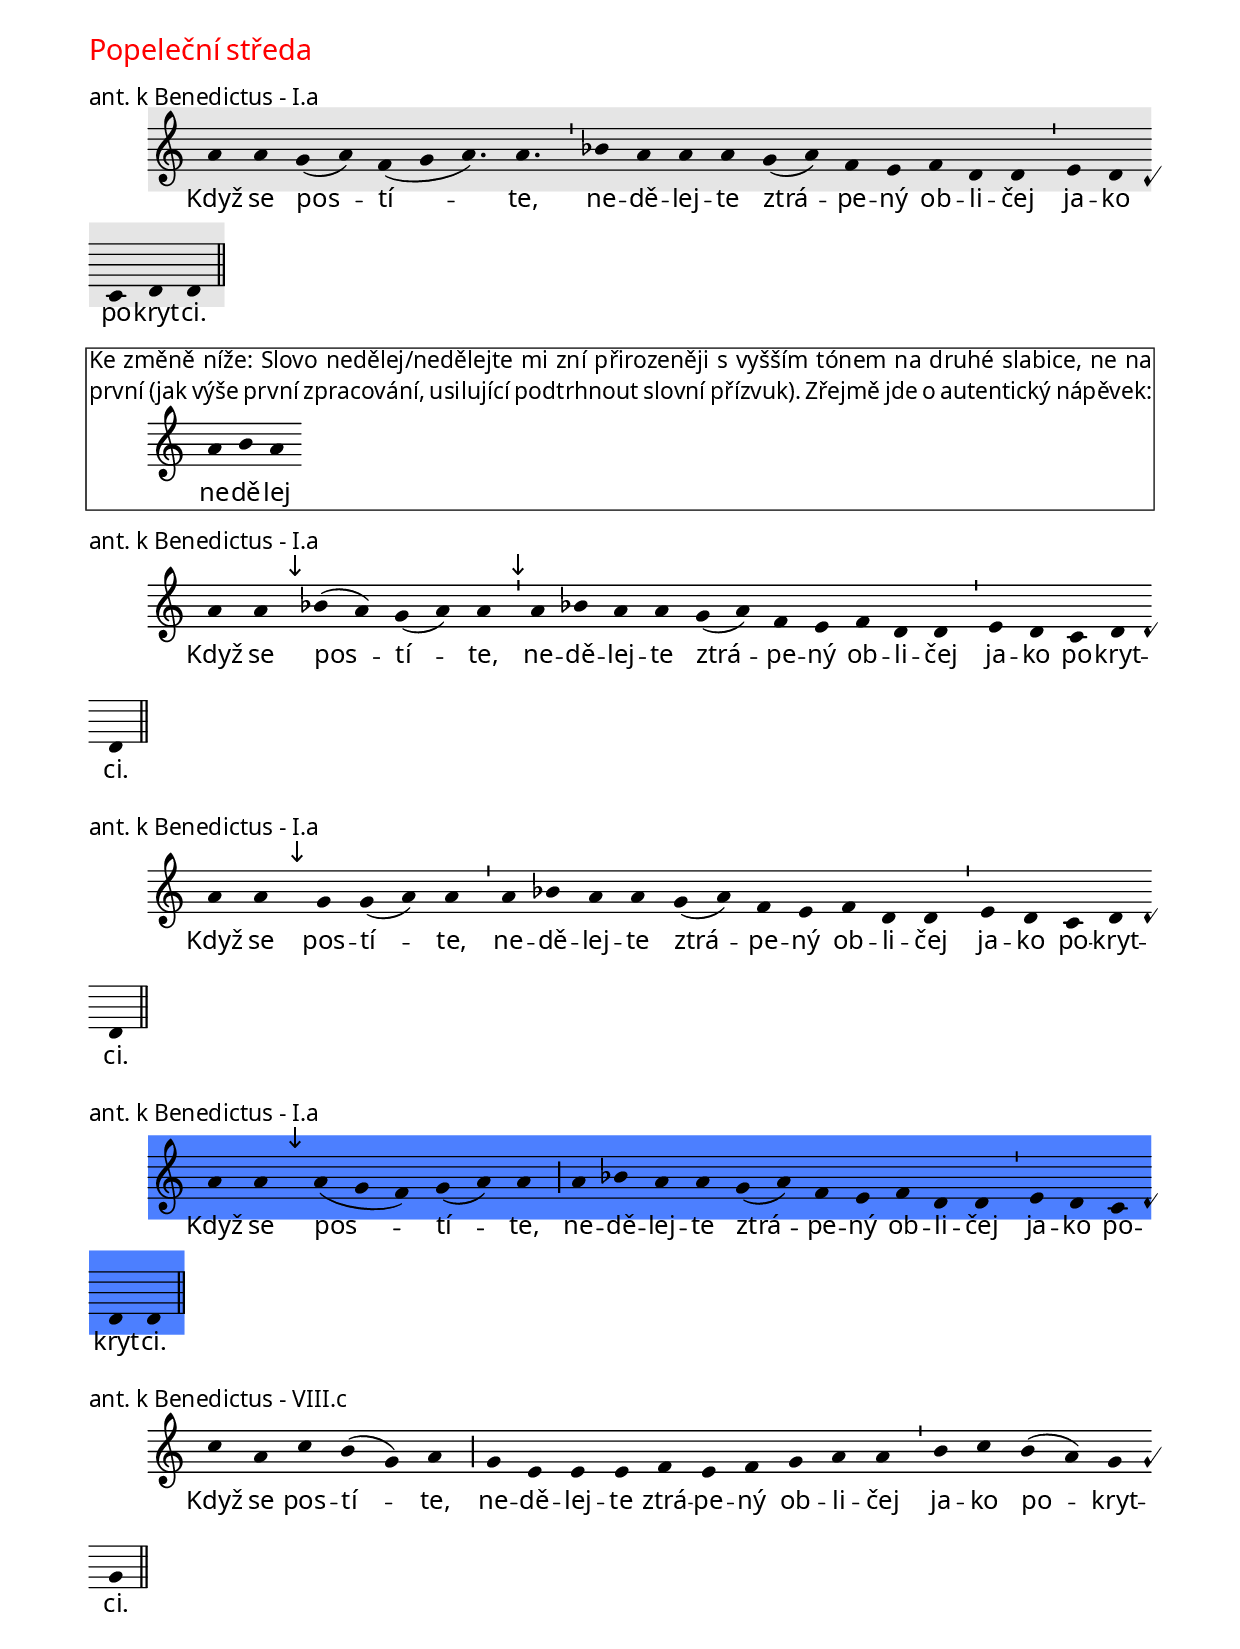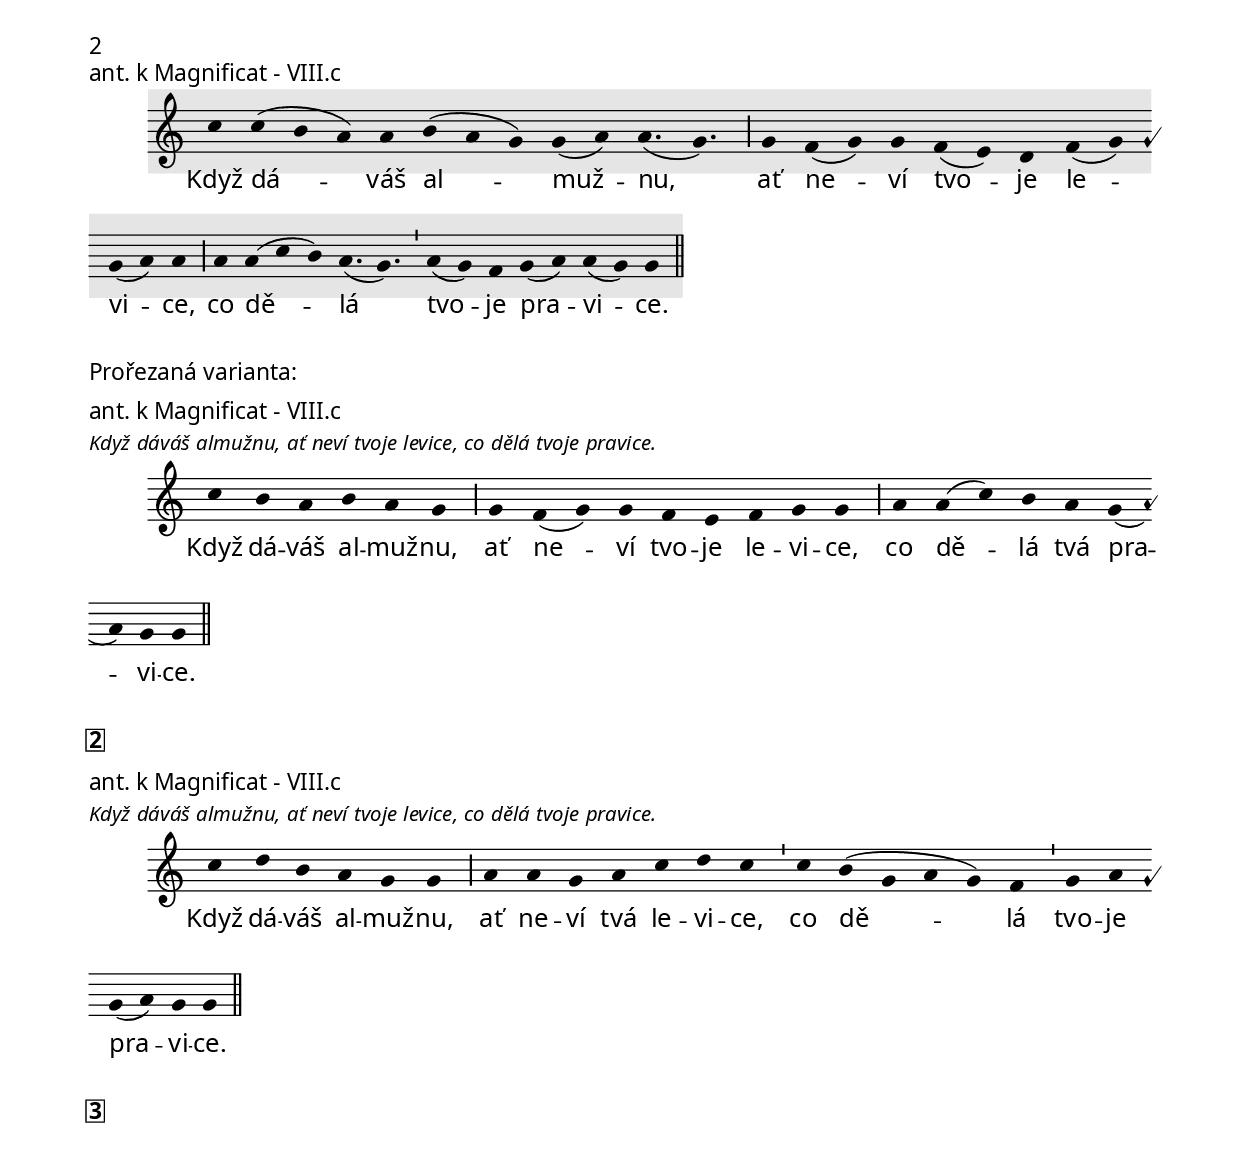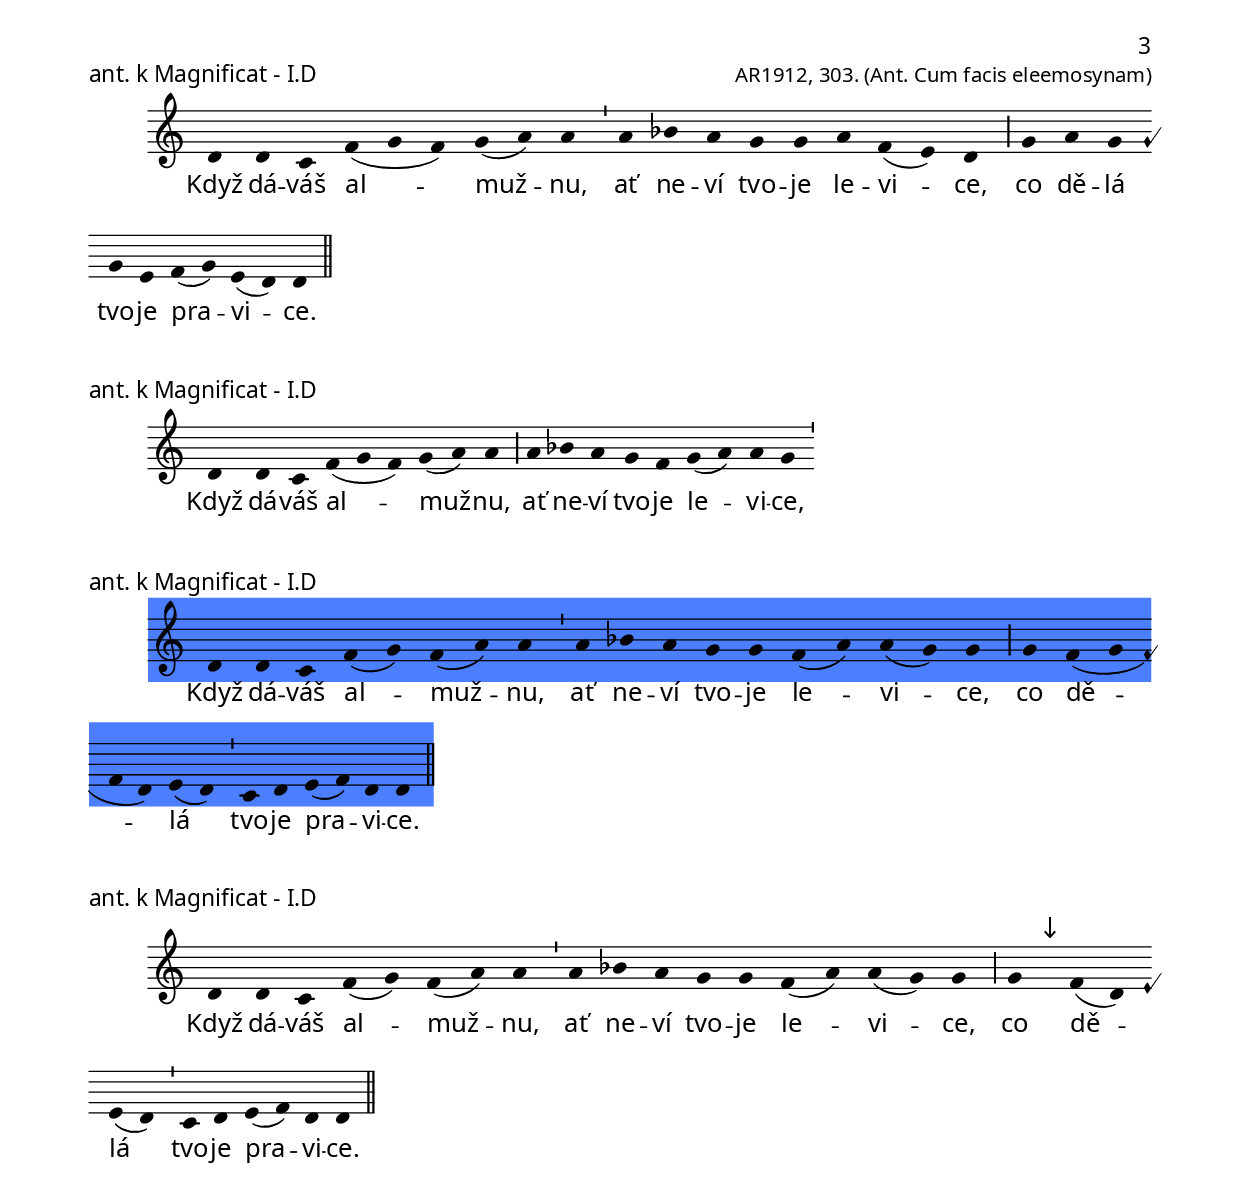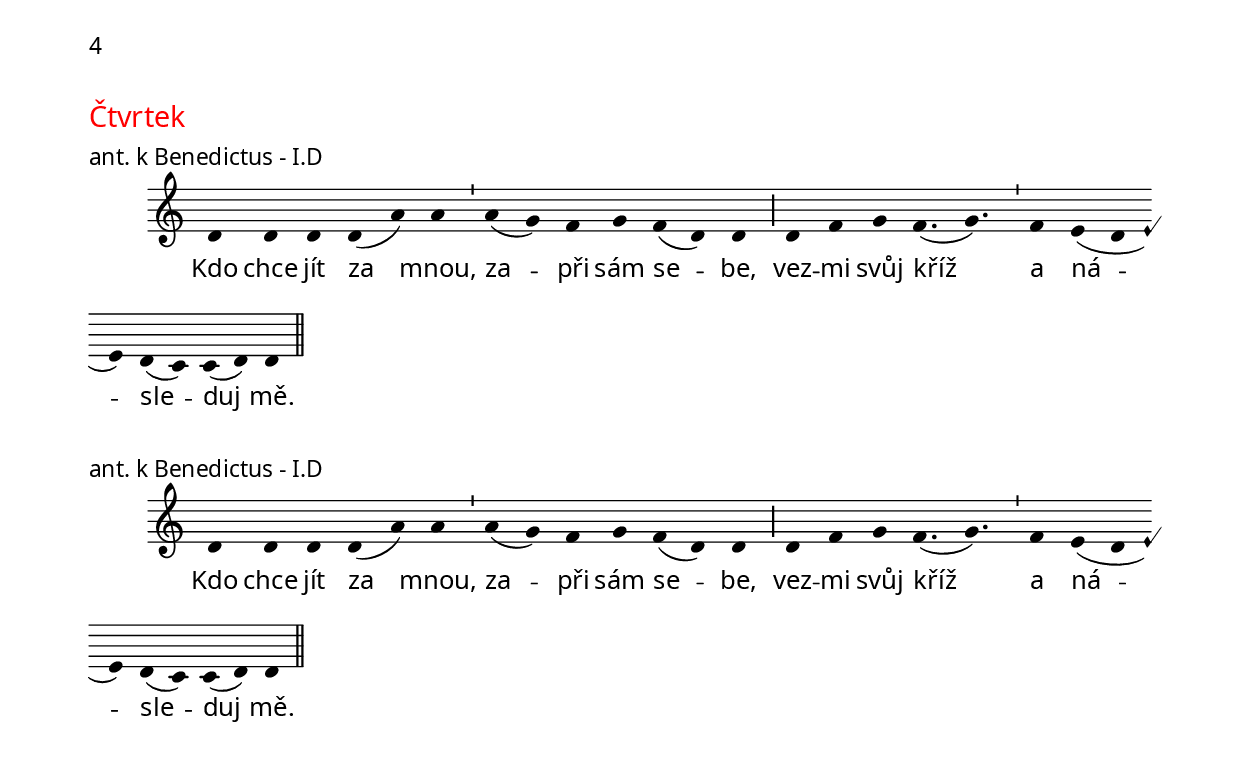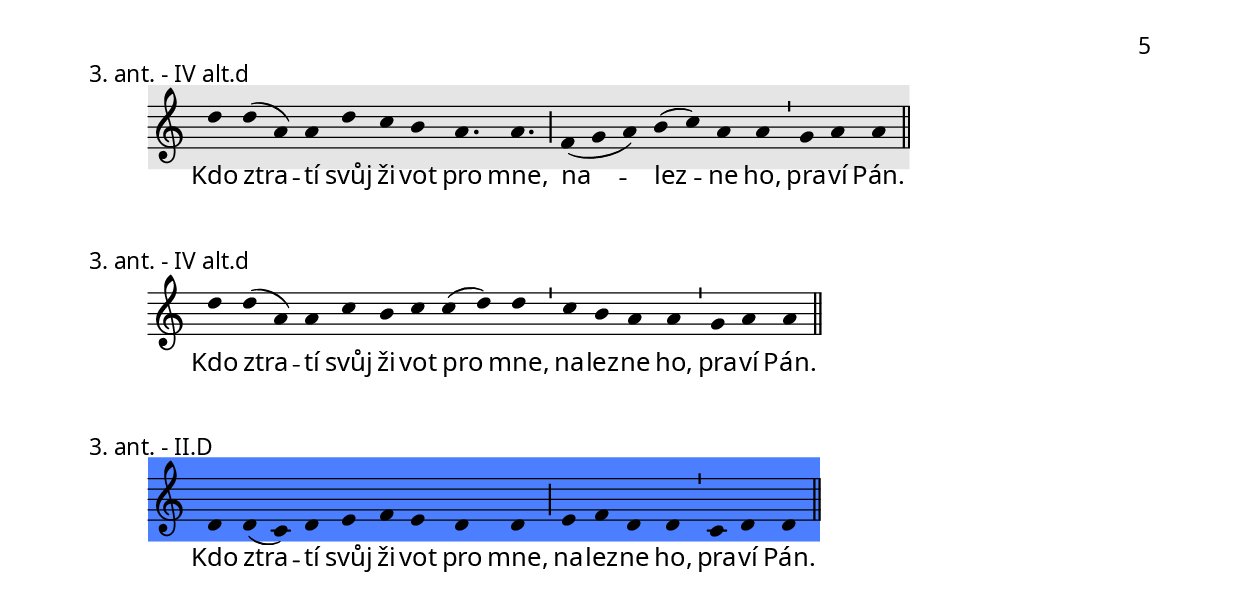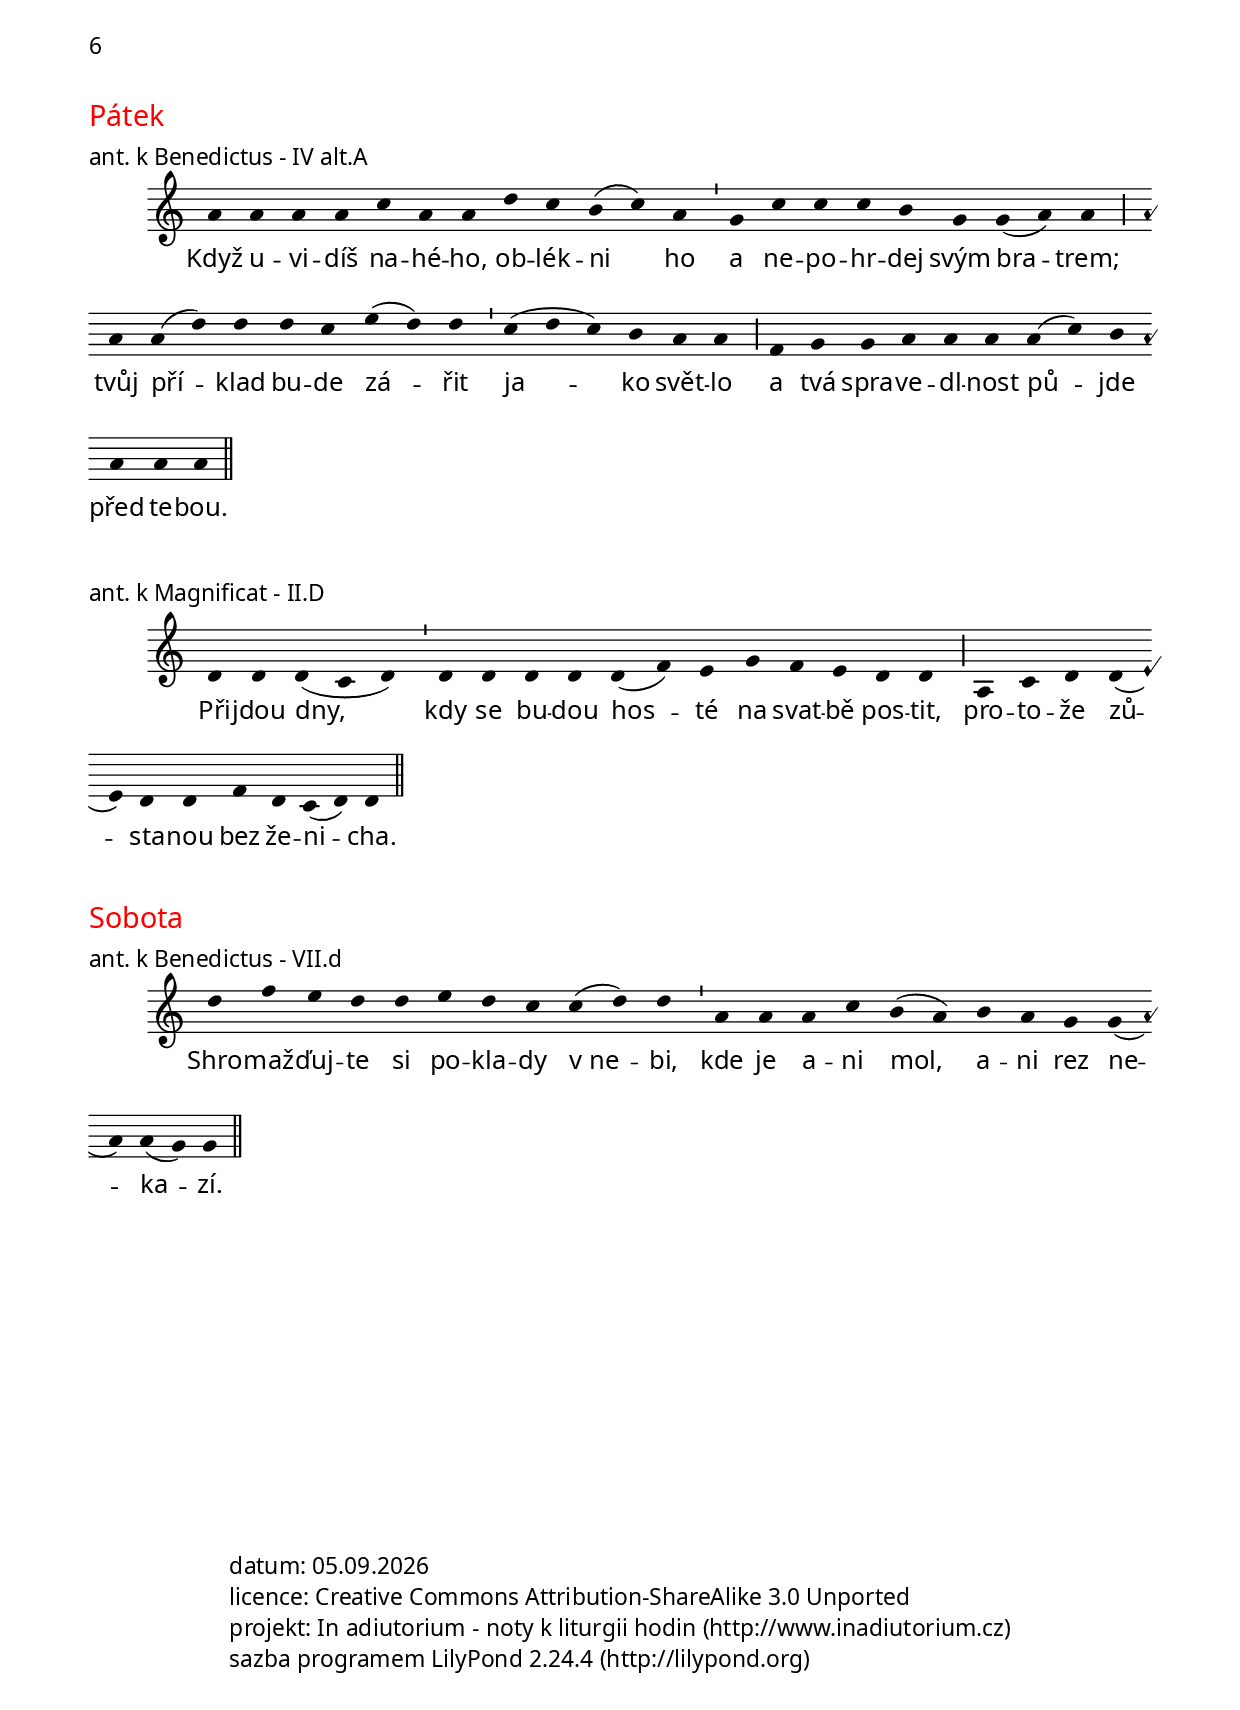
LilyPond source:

\include "../spolecne.ly"

\markup\nadpisDen{Popeleční středa}

\score {
  \relative c'' {
    \zvyraznovacSedy
    \choralniRezim
    a4 a g( a) f( g a4.) a \barMin
    bes4 a a a g( a) f e f d d \barMin e d c d d \barFinalis
  }
  \addlyrics {
    Když se pos -- tí -- te,
    ne -- dě -- lej -- te ztrá -- pe -- ný ob -- li -- čej
    ja -- ko po -- kryt -- ci.
  }
  \header {
    quid = "ant. k Benedictus"
    modus = "I"
    differentia = "a"
    psalmus = ""
    id = "st-aben"
    piece = \markup {\sestavTitulekBezZalmu}
  }
}

\markup\box\justify{
  Ke změně níže:
  Slovo nedělej/nedělejte mi zní přirozeněji s vyšším
  tónem na druhé slabice, ne na první (jak výše první zpracování,
  usilující podtrhnout slovní přízvuk).
  Zřejmě jde o autentický nápěvek:
  \score{
    \relative c'' { \choralniRezim a4 b a }
    \addlyrics { ne -- dě -- lej }
  }
}

\score {
  \relative c'' {
    \choralniRezim
    a4 a \mark\sipka bes( a) g( a) a \barMin
    \mark\sipka a4 bes a a g( a) f e f d d \barMin e d c d d \barFinalis
  }
  \addlyrics {
    Když se pos -- tí -- te,
    ne -- dě -- lej -- te ztrá -- pe -- ný ob -- li -- čej
    ja -- ko po -- kryt -- ci.
  }
  \header {
    quid = "ant. k Benedictus"
    modus = "I"
    differentia = "a"
    psalmus = ""
    id = "st-aben"
    piece = \markup {\sestavTitulekBezZalmu}
  }
}

\score {
  \relative c'' {
    \choralniRezim
    a4 a \mark\sipka g g( a) a \barMin
    a4 bes a a g( a) f e f d d \barMin e d c d d \barFinalis
  }
  \addlyrics {
    Když se pos -- tí -- te,
    ne -- dě -- lej -- te ztrá -- pe -- ný ob -- li -- čej
    ja -- ko po -- kryt -- ci.
  }
  \header {
    quid = "ant. k Benedictus"
    modus = "I"
    differentia = "a"
    psalmus = ""
    id = "st-aben"
    piece = \markup {\sestavTitulekBezZalmu}
  }
}

\score {
  \relative c'' {
    \zvyraznovacModry
    \choralniRezim
    a4 a \mark\sipka a( g f) g( a) a \barMaior
    a4 bes a a g( a) f e f d d \barMin e d c d d \barFinalis
  }
  \addlyrics {
    Když se pos -- tí -- te,
    ne -- dě -- lej -- te ztrá -- pe -- ný ob -- li -- čej
    ja -- ko po -- kryt -- ci.
  }
  \header {
    quid = "ant. k Benedictus"
    modus = "I"
    differentia = "a"
    psalmus = ""
    id = "st-aben"
    piece = \markup {\sestavTitulekBezZalmu}
  }
}

\score {
  \relative c'' {
    \choralniRezim
    c a c b( g) a \barMaior
    g e e e f e f g a a \barMin
    b c b( a) g g \barFinalis
  }
  \addlyrics {
    Když se pos -- tí -- te,
    ne -- dě -- lej -- te ztrá -- pe -- ný ob -- li -- čej
    ja -- ko po -- kryt -- ci.
  }
  \header {
    quid = "ant. k Benedictus"
    modus = "VIII"
    differentia = "c"
    psalmus = ""
    id = "st-aben"
    piece = \markup {\sestavTitulekBezZalmu}
  }
}

\pageBreak

\score {
  \relative c'' {
    \zvyraznovacSedy
    \choralniRezim
    c4 c( b a) a b( a g) g( a) a4.( g) \barMaior
    g4 f( g) g f( e) d f( g) g( a) a \barMaior
    a a( c b) a4.( g) \barMin a4( g) f g( a) a( g) g \barFinalis
  }
  \addlyrics {
    Když dá -- váš al -- muž -- nu,
    ať ne -- ví tvo -- je le -- vi -- ce,
    co dě -- lá tvo -- je pra -- vi -- ce.
  }
  \header {
    quid = "ant. k Magnificat"
    modus = "VIII"
    differentia = "c"
    psalmus = ""
    id = "st-amag"
    piece = \markup {\sestavTitulekBezZalmu}
  }
}

\markup{Prořezaná varianta:}

\score {
  \relative c'' {
    \choralniRezim
    c4 b a b a g \barMaior
    g4 f( g) g f e f g g \barMaior
    a a( c) b a g( a) g g \barFinalis
  }
  \addlyrics {
    Když dá -- váš al -- muž -- nu,
    ať ne -- ví tvo -- je le -- vi -- ce,
    co dě -- lá tvá pra -- vi -- ce.
  }
  \header {
    textus_approbatus = "Když dáváš almužnu,
    ať neví tvoje levice, co dělá tvoje pravice."
    quid = "ant. k Magnificat"
    modus = "VIII"
    differentia = "c"
    psalmus = ""
    id = "st-amag"
    piece = \markup {\sestavTitulekBezZalmu}
  }
}

\markup\nadpisSkupiny 2

\score {
  \relative c'' {
    \choralniRezim
    c4 d b a g g \barMaior
    a a g a c d c \barMin
    c b( g a g) f \barMin g a g( a) g g \barFinalis
  }
  \addlyrics {
    Když dá -- váš al -- muž -- nu,
    ať ne -- ví tvá le -- vi -- ce,
    co dě -- lá tvo -- je pra -- vi -- ce.
  }
  \header {
    textus_approbatus = "Když dáváš almužnu,
    ať neví tvoje levice, co dělá tvoje pravice."
    quid = "ant. k Magnificat"
    modus = "VIII"
    differentia = "c"
    psalmus = ""
    id = "st-amag"
    piece = \markup {\sestavTitulekBezZalmu}
  }
}

\markup\nadpisSkupiny 3

\score {
  \relative c' {
    \choralniRezim
    d4 d c f( g f) g( a) a \barMin
    a bes a g g a f( e) d \barMaior
    g a g g e f( g) e( d) d \barFinalis
  }
  \addlyrics {
    Když dá -- váš al -- muž -- nu,
    ať ne -- ví tvo -- je le -- vi -- ce,
    co dě -- lá tvo -- je pra -- vi -- ce.
  }
  \header {
    quid = "ant. k Magnificat"
    modus = "I"
    differentia = "D"
    psalmus = ""
    id = "st-amag"
    fons_externus = "AR1912, 303. (Ant. Cum facis eleemosynam)"
    piece = \markup {\sestavTitulekBezZalmu}
  }
}

\score {
  \relative c' {
    \choralniRezim
    d4 d c f( g f) g( a) a \barMaior
    a bes a g f g( a) a g \barMin

  }
  \addlyrics {
    Když dá -- váš al -- muž -- nu,
    ať ne -- ví tvo -- je le -- vi -- ce,
    co dě -- lá tvo -- je pra -- vi -- ce.
  }
  \header {
    quid = "ant. k Magnificat"
    modus = "I"
    differentia = "D"
    psalmus = ""
    id = "st-amag"
    piece = \markup {\sestavTitulekBezZalmu}
  }
}

\score {
  \relative c' {
    \zvyraznovacModry
    \choralniRezim
    d4 d c f( g) f( a) a \barMin
    a bes a g g f( a) a( g) g \barMaior
    g f( g f d) e( d) \barMin
    c d e( f) d d \barFinalis
  }
  \addlyrics {
    Když dá -- váš al -- muž -- nu,
    ať ne -- ví tvo -- je le -- vi -- ce,
    co dě -- lá
    tvo -- je pra -- vi -- ce.
  }
  \header {
    quid = "ant. k Magnificat"
    modus = "I"
    differentia = "D"
    psalmus = ""
    id = "st-amag"
    piece = \markup {\sestavTitulekBezZalmu}
  }
}

\score {
  \relative c' {
    \choralniRezim
    d4 d c f( g) f( a) a \barMin
    a bes a g g f( a) a( g) g \barMaior
    g \mark\sipka f( d) e( d) \barMin
    c d e( f) d d \barFinalis
  }
  \addlyrics {
    Když dá -- váš al -- muž -- nu,
    ať ne -- ví tvo -- je le -- vi -- ce,
    co dě -- lá
    tvo -- je pra -- vi -- ce.
  }
  \header {
    quid = "ant. k Magnificat"
    modus = "I"
    differentia = "D"
    psalmus = ""
    id = "st-amag"
    piece = \markup {\sestavTitulekBezZalmu}
  }
}

\pageBreak

\markup\nadpisDen{Čtvrtek}

\score {
  \relative c' {
    \choralniRezim
    d4 d d d( a') a \barMin a( g) f g f( d) d \barMaior
    d f g f4.( g) \barMin f4 e( d e) d( c) c( d) d \barFinalis
  }
  \addlyrics {
    Kdo chce jít za mnou, za -- při sám se -- be,
    vez -- mi svůj kříž a ná -- sle -- duj mě.
  }
  \header {
    quid = "ant. k Benedictus"
    modus = "I"
    differentia = "D"
    psalmus = ""
    fial = "commune/commune_jedenmucednik.ly#2ne-a1?-aleluja"
    id = "ct-aben"
    piece = \markup {\sestavTitulekBezZalmu}
  }
}

\score {
  \relative c' {
    \choralniRezim
    d4 d d d( a') a \barMin a( g) f g f( d) d \barMaior
    d f g f4.( g) \barMin f4 e( d e) d( c) c( d) d \barFinalis
  }
  \addlyrics {
    Kdo chce jít za mnou, za -- při sám se -- be,
    vez -- mi svůj kříž a ná -- sle -- duj mě.
  }
  \header {
    quid = "ant. k Benedictus"
    modus = "I"
    differentia = "D"
    psalmus = ""
    fial = "commune/commune_jedenmucednik.ly#2ne-a1?-aleluja"
    id = "ct-aben"
    piece = \markup {\sestavTitulekBezZalmu}
  }
}

\pageBreak

\score {
  \relative c'' {
    \zvyraznovacSedy
    \choralniRezim
    d4 d( a) a d c b a4. a \barMaior
    f4( g a) b( c) a a \barMin
    g a a \barFinalis
  }
  \addlyrics {
    Kdo ztra -- tí svůj ži -- vot pro mne,
    na -- lez -- ne ho,
    pra -- ví Pán.
  }
  \header {
    quid = "3. ant."
    modus = "IV alt"
    differentia = "d"
    psalmus = ""
    fial = "commune/commune_jedenmucednik.ly#2ne-a3?cast&upraveno"
    id = "ct-amag"
    piece = \markup {\sestavTitulekBezZalmu}
  }
}

\score {
  \relative c'' {
    \choralniRezim
    d4 d( a) a c b c c( d) d \barMin
    c b a a \barMin
    g a a \barFinalis
  }
  \addlyrics {
    Kdo ztra -- tí svůj ži -- vot pro mne,
    na -- lez -- ne ho,
    pra -- ví Pán.
  }
  \header {
    quid = "3. ant."
    modus = "IV alt"
    differentia = "d"
    psalmus = ""
    id = "ct-amag"
    piece = \markup {\sestavTitulekBezZalmu}
  }
}

\score {
  \relative c' {
    \zvyraznovacModry
    \choralniRezim
    d4 d( c) d e f e d d \barMaior
    e f d d \barMin
    c d d \barFinalis
  }
  \addlyrics {
    Kdo ztra -- tí svůj ži -- vot pro mne,
    na -- lez -- ne ho,
    pra -- ví Pán.
  }
  \header {
    quid = "3. ant."
    modus = "II"
    differentia = "D"
    psalmus = ""
    id = "ct-amag"
    piece = \markup {\sestavTitulekBezZalmu}
  }
}

\pageBreak

\markup\nadpisDen{Pátek}

\score {
  \relative c'' {
    \choralniRezim
    a4 a a a c a a d c b( c) a \barMin
    g c c c b g g( a) a \barMaior
    a a( d) d d c e( d) d \barMin
    c( d c) b a a \barMaior
    f g g a a a
    a( c) b a a a \barFinalis
  }
  \addlyrics {
    Když u -- vi -- díš na -- hé -- ho, ob -- lék -- ni ho
    a ne -- po -- hr -- dej svým bra -- trem;

    tvůj pří -- klad bu -- de zá -- řit
    ja -- ko svět -- lo
    a tvá spra -- ve -- dl -- nost
    pů -- jde před te -- bou.
  }
  \header {
    quid = "ant. k Benedictus"
    modus = "IV alt"
    differentia = "A"
    psalmus = ""
    id = "pa-aben"
    piece = \markup {\sestavTitulekBezZalmu}
  }
}

\score {
  \relative c' {
    \choralniRezim
    d4 d d( c d) \barMin
    d d d d d( f) e g f e d d \barMaior
    a c d d( e) d d f d c( d) d \barFinalis
  }
  \addlyrics {
    Při -- jdou dny,
    kdy se bu -- dou hos -- té na svat -- bě pos -- tit,
    pro -- to -- že zů -- sta -- nou bez že -- ni -- cha.
  }
  \header {
    quid = "ant. k Magnificat"
    modus = "II"
    differentia = "D"
    psalmus = ""
    id = "pa-amag"
    piece = \markup {\sestavTitulekBezZalmu}
  }
}

\markup\nadpisDen{Sobota}

\score {
  \relative c'' {
    \choralniRezim
    d f e d d e d c c( d) d \barMin
    a a a c b( a) b a g g( a) a( g) g \barFinalis
  }
  \addlyrics {
    Shro -- maž -- ďuj -- te si po -- kla -- dy v_ne -- bi,
    kde je a -- ni mol, a -- ni rez ne -- ka -- zí.
  }
  \header {
    quid = "ant. k Benedictus"
    modus = "VII"
    differentia = "d"
    psalmus = ""
    fial = "antifony/mezidobi_nedeleC_11_20.ly#ne18c-rch-aben"
    id = "so-aben"
    piece = \markup {\sestavTitulekBezZalmu}
  }
}